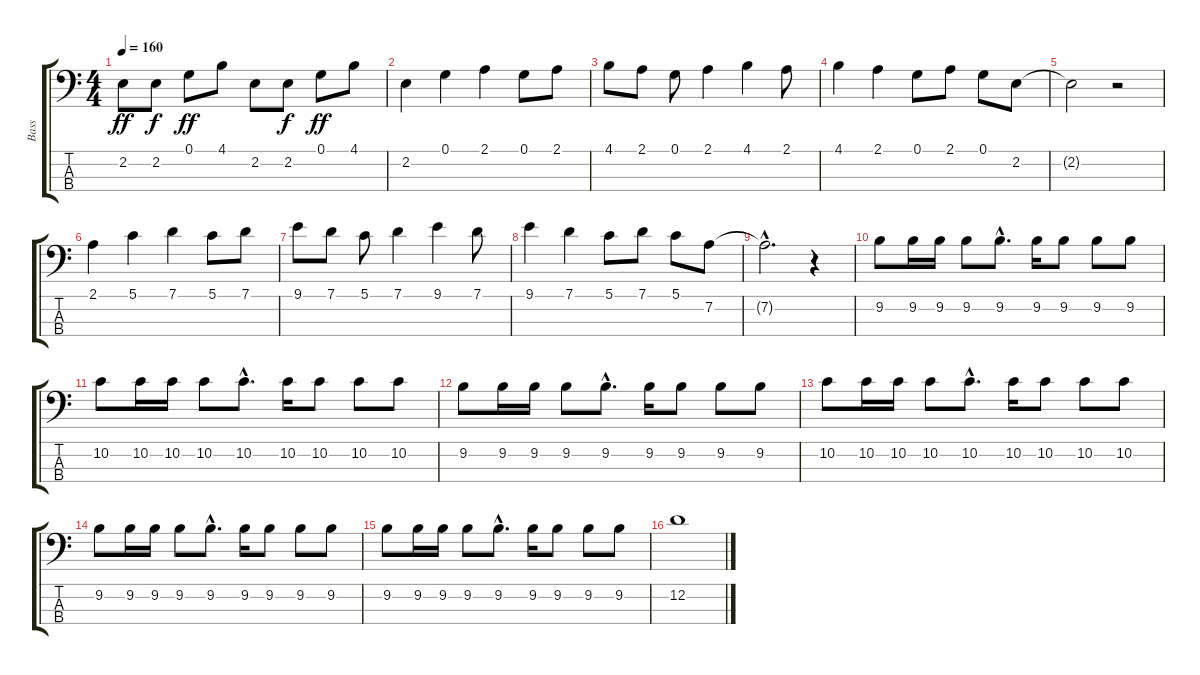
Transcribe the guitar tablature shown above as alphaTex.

\track ("Bass" "Bass") {instrument electricbassfinger}
\staff {score tabs}
\tuning (G2 D2 A1 E1) {hide}
\ts (4 4)
\tempo 160
\clef f4
\ks c
2.2.8{dy ff} 2.2.8{dy f} 0.1.8{dy ff} 4.1.8 2.2.8 2.2.8{dy f} 0.1.8{dy ff} 4.1.8 |
2.2.4 0.1.4 2.1.4 0.1.8 2.1.8 |
4.1.8 2.1.8 0.1.8 2.1.4 4.1.4 2.1.8 |
4.1.4 2.1.4 0.1.8 2.1.8 0.1.8 2.2.8 |
2.2{t}.2 r.2 |
2.1.4 5.1.4 7.1.4 5.1.8 7.1.8 |
9.1.8 7.1.8 5.1.8 7.1.4 9.1.4 7.1.8 |
9.1.4 7.1.4 5.1.8 7.1.8 5.1.8 7.2.8 |
7.2{hac t}.2{d} r.4 |
9.2.8 9.2.16 9.2.16 9.2.8 9.2{hac}.8{d} 9.2.16 9.2.8 9.2.8 9.2.8 |
10.2.8 10.2.16 10.2.16 10.2.8 10.2{hac}.8{d} 10.2.16 10.2.8 10.2.8 10.2.8 |
9.2.8 9.2.16 9.2.16 9.2.8 9.2{hac}.8{d} 9.2.16 9.2.8 9.2.8 9.2.8 |
10.2.8 10.2.16 10.2.16 10.2.8 10.2{hac}.8{d} 10.2.16 10.2.8 10.2.8 10.2.8 |
9.2.8 9.2.16 9.2.16 9.2.8 9.2{hac}.8{d} 9.2.16 9.2.8 9.2.8 9.2.8 |
9.2.8 9.2.16 9.2.16 9.2.8 9.2{hac}.8{d} 9.2.16 9.2.8 9.2.8 9.2.8 |
12.2.1
